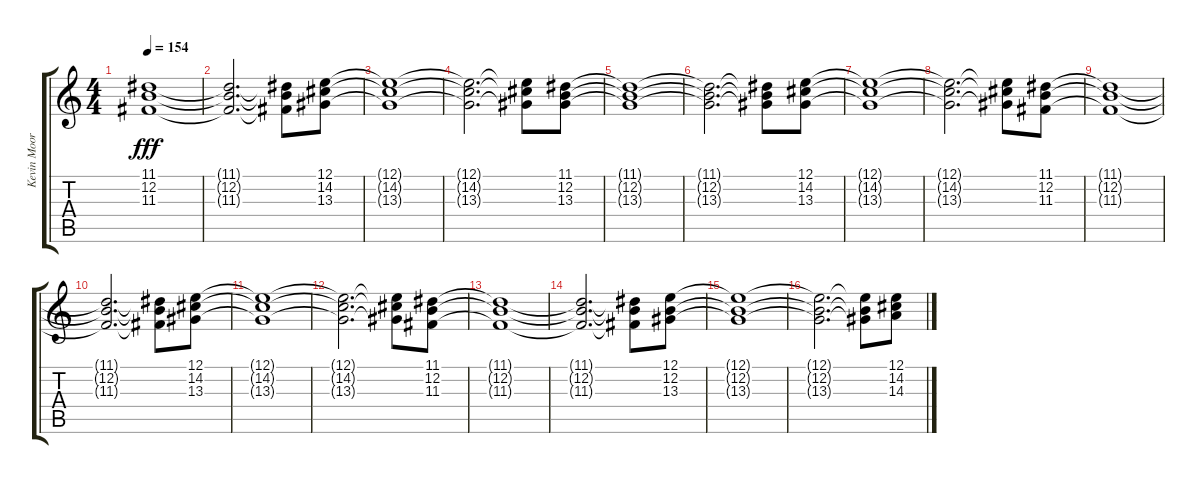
\track ("Kevin Moore" "Kevin Moor") {instrument churchorgan}
\staff {score tabs}
\tuning (E4 B3 G3 D3 A2 E2) {hide}
\ts (4 4)
\tempo 154
\clef g2
\ks c
(11.1{t} 12.2{t} 11.3{t}).1{dy fff} |
(11.1{t} 12.2{t} 11.3{t}).2{d} (11.1{t} 12.2{t} 11.3{t}).8 (12.1 14.2 13.3).8 |
(12.1{t} 14.2{t} 13.3{t}).1 |
(12.1{t} 14.2{t} 13.3{t}).2{d} (12.1{t} 14.2{t} 13.3{t}).8 (11.1 12.2 13.3).8 |
(11.1{t} 12.2{t} 13.3{t}).1 |
(11.1{t} 12.2{t} 13.3{t}).2{d} (11.1{t} 12.2{t} 13.3{t}).8 (12.1 14.2 13.3).8 |
(12.1{t} 14.2{t} 13.3{t}).1 |
(12.1{t} 14.2{t} 13.3{t}).2{d} (12.1{t} 14.2{t} 13.3{t}).8 (11.1 12.2 11.3).8 |
(11.1{t} 12.2{t} 11.3{t}).1 |
(11.1{t} 12.2{t} 11.3{t}).2{d} (11.1{t} 12.2{t} 11.3{t}).8 (12.1 14.2 13.3).8 |
(12.1{t} 14.2{t} 13.3{t}).1 |
(12.1{t} 14.2{t} 13.3{t}).2{d} (12.1{t} 14.2{t} 13.3{t}).8 (11.1 12.2 11.3).8 |
(11.1{t} 12.2{t} 11.3{t}).1 |
(11.1{t} 12.2{t} 11.3{t}).2{d} (11.1{t} 12.2{t} 11.3{t}).8 (12.1 12.2 13.3).8 |
(12.1{t} 12.2{t} 13.3{t}).1 |
(12.1{t} 12.2{t} 13.3{t}).2{d} (12.1{t} 12.2{t} 13.3{t}).8 (12.1 14.2 14.3).8
